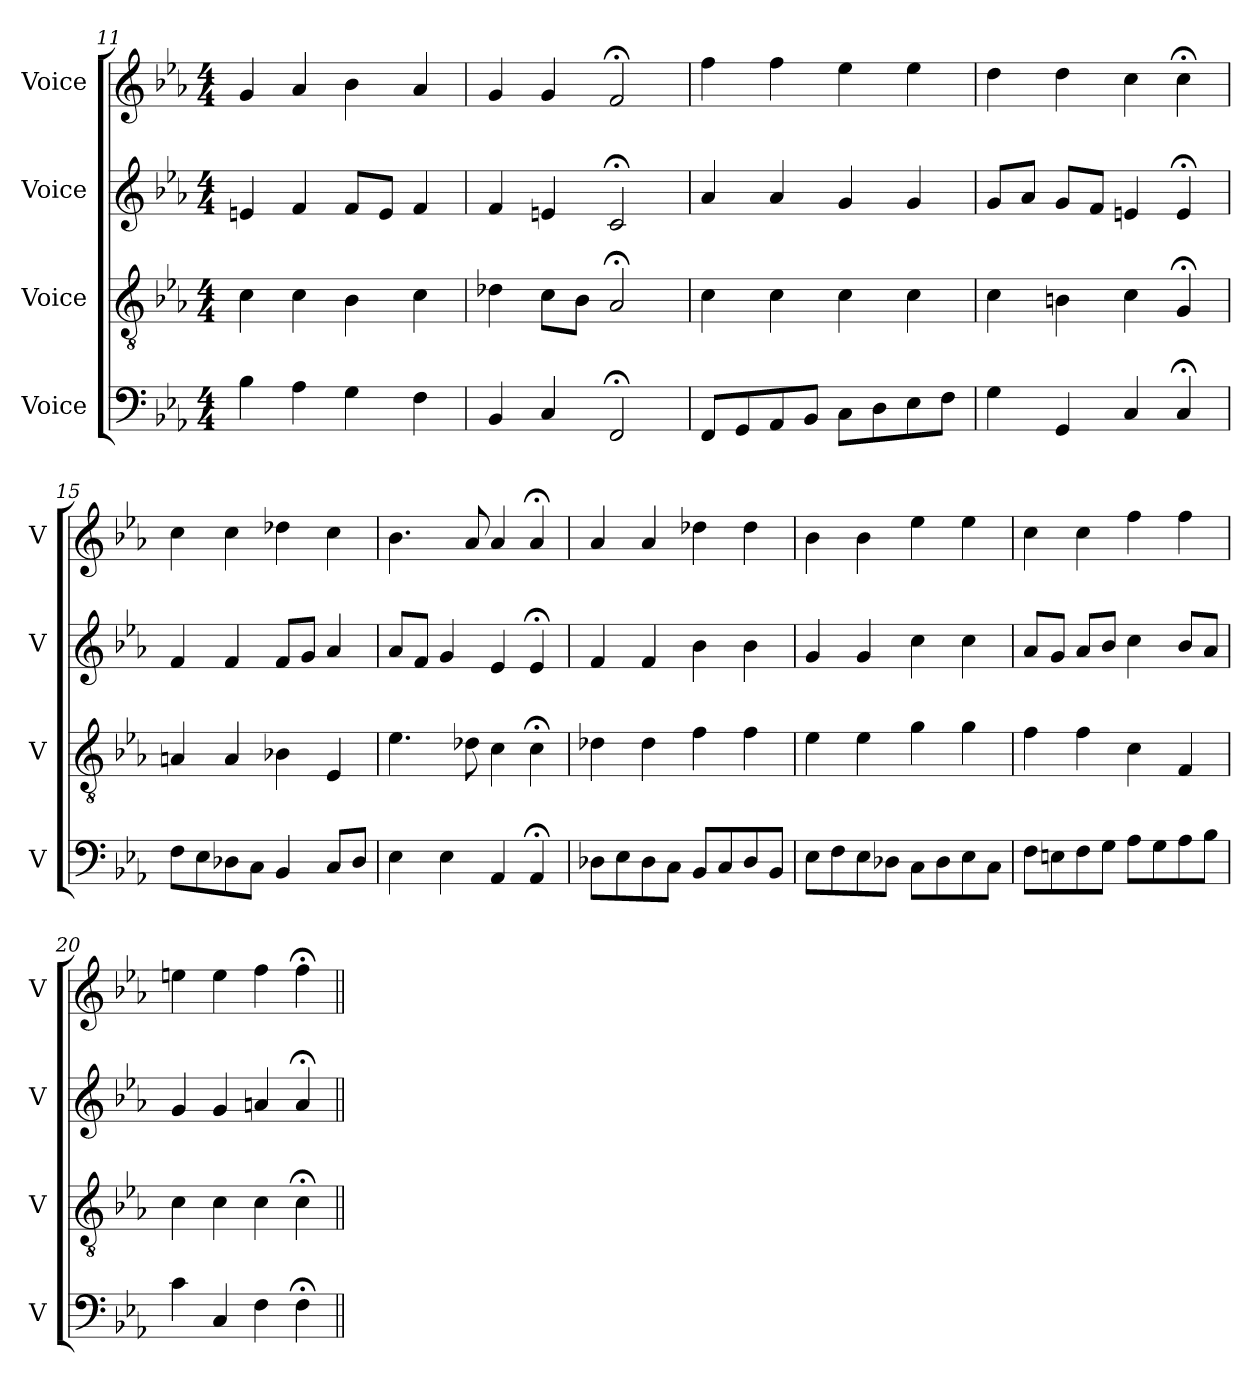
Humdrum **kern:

**kern	**kern	**kern	**kern
*part4	*part3	*part2	*part1
*staff4	*staff3	*staff2	*staff1
*I"Voice	*I"Voice	*I"Voice	*I"Voice
*I'V	*I'V	*I'V	*I'V
*clefF4	*clefGv2	*clefG2	*clefG2
*k[b-e-a-]	*k[b-e-a-]	*k[b-e-a-]	*k[b-e-a-]
*M4/4	*M4/4	*M4/4	*M4/4
=11	=11	=11	=11
4B-\	4c\	4en/	4g/
4A-\	4c\	4f/	4a-/
4G\	4B-\	8f/L	4b-\
.	.	8e/J	.
4F\	4c\	4f/	4a-/
=12	=12	=12	=12
4BB-/	4d-X\	4f/	4g/
4C/	8c\L	4en/	4g/
.	8B-\J	.	.
2FF;/	2A-;/	2c;/	2f;/
=13	=13	=13	=13
8FF/L	4c\	4a-/	4ff\
8GG/	.	.	.
8AA-/	4c\	4a-/	4ff\
8BB-/J	.	.	.
8C\L	4c\	4g/	4ee-\
8D\	.	.	.
8E-\	4c\	4g/	4ee-\
8F\J	.	.	.
!!LO:PB:g=z
=14	=14	=14	=14
4G\	4c\	8g/L	4dd\
.	.	8a-/J	.
4GG/	4Bn\	8g/L	4dd\
.	.	8f/J	.
4C/	4c\	4en/	4cc\
4C;/	4G;/	4e;/	4cc;\
=15	=15	=15	=15
8F\L	4An/	4f/	4cc\
8E-\	.	.	.
8D-X\	4A/	4f/	4cc\
8C\J	.	.	.
4BB-/	4B-X\	8f/L	4dd-X\
.	.	8g/J	.
8C/L	4E-/	4a-/	4cc\
8D-/J	.	.	.
=16	=16	=16	=16
4E-\	4.e-\	8a-/L	4.b-\
.	.	8f/J	.
4E-\	.	4g/	.
.	8d-X\	.	8a-/
4AA-/	4c\	4e-/	4a-/
4AA-;/	4c;\	4e-;/	4a-;/
=17	=17	=17	=17
8D-X\L	4d-X\	4f/	4a-/
8E-\	.	.	.
8D-\	4d-\	4f/	4a-/
8C\J	.	.	.
8BB-/L	4f\	4b-\	4dd-X\
8C/	.	.	.
8D-/	4f\	4b-\	4dd-\
8BB-/J	.	.	.
!!LO:LB:g=z
=18	=18	=18	=18
8E-\L	4e-\	4g/	4b-\
8F\	.	.	.
8E-\	4e-\	4g/	4b-\
8D-X\J	.	.	.
8C\L	4g\	4cc\	4ee-\
8D-\	.	.	.
8E-\	4g\	4cc\	4ee-\
8C\J	.	.	.
=19	=19	=19	=19
8F\L	4f\	8a-/L	4cc\
8En\	.	8g/J	.
8F\	4f\	8a-/L	4cc\
8G\J	.	8b-/J	.
8A-\L	4c\	4cc\	4ff\
8G\	.	.	.
8A-\	4F/	8b-/L	4ff\
8B-\J	.	8a-/J	.
=20	=20	=20	=20
4c\	4c\	4g/	4een\
4C/	4c\	4g/	4ee\
4F\	4c\	4an/	4ff\
4F;\	4c;\	4a;/	4ff;\
=||	=||	=||	=||
*-	*-	*-	*-
